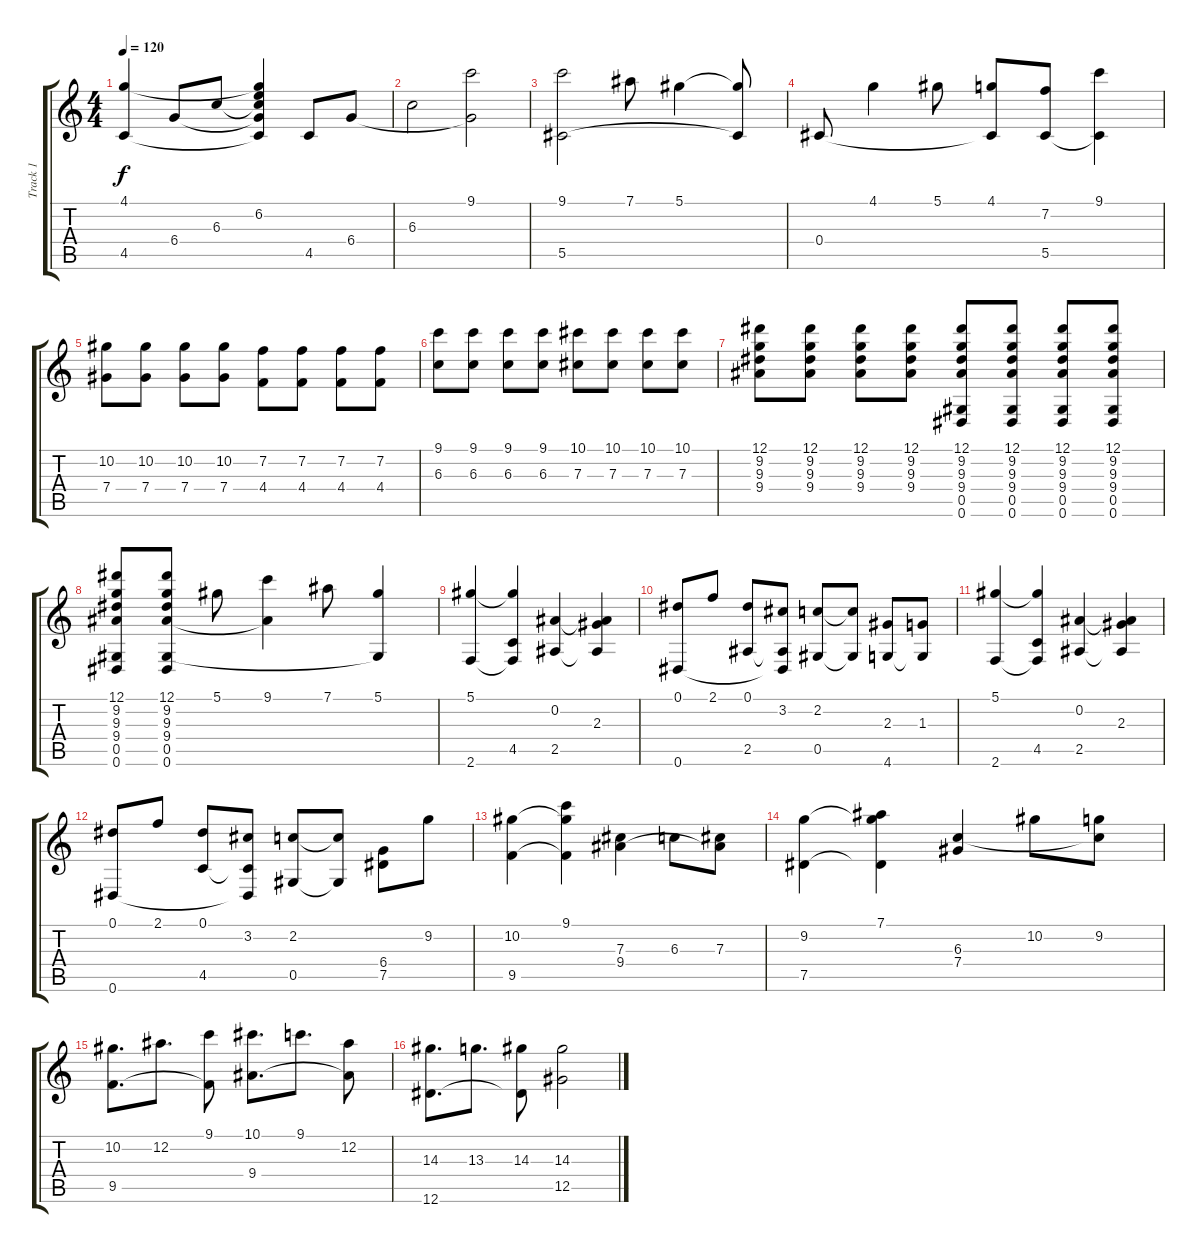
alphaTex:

\track ("Track 1" "Track 1") {instrument acousticguitarnylon}
\staff {score tabs}
\tuning (Eb4 Bb3 Gb3 Db3 Ab2 Eb2) {hide}
\ts (4 4)
\tempo 120
\clef g2
\ks c
(4.1 4.5).4{dy f} 6.4.8 6.3.8 (4.1{t} 6.2 6.3{t} 6.4{t} 4.5{t}).4 4.5.8 6.4.8 |
6.3.2 (9.1 6.4{t}).2 |
(9.1 5.5).2 7.1.8 5.1.4 (5.1{t} 5.5{t}).8 |
0.4.8 4.1.4 5.1.8 (4.1 0.4{t}).8 (7.2 5.5).8 (9.1 5.5{t}).4 |
(10.2 7.4).8 (10.2 7.4).8 (10.2 7.4).8 (10.2 7.4).8 (7.2 4.4).8 (7.2 4.4).8 (7.2 4.4).8 (7.2 4.4).8 |
(9.1 6.3).8 (9.1 6.3).8 (9.1 6.3).8 (9.1 6.3).8 (10.1 7.3).8 (10.1 7.3).8 (10.1 7.3).8 (10.1 7.3).8 |
(12.1 9.2 9.3 9.4).8 (12.1 9.2 9.3 9.4).8 (12.1 9.2 9.3 9.4).8 (12.1 9.2 9.3 9.4).8 (12.1 9.2 9.3 9.4 0.5 0.6).8 (12.1 9.2 9.3 9.4 0.5 0.6).8 (12.1 9.2 9.3 9.4 0.5 0.6).8 (12.1 9.2 9.3 9.4 0.5 0.6).8 |
(12.1 9.2 9.3 9.4 0.5 0.6).8 (12.1 9.2 9.3 9.4 0.5 0.6).8 5.1.8 (9.1 9.4{t}).4 7.1.8 (5.1 0.5{t}).4 |
(5.1 2.6).4 (5.1{t} 4.5 2.6{t}).4 (0.2 2.5).4 (0.2{t} 2.3 2.5{t}).4 |
(0.1 0.6).8 2.1.8 (0.1 2.5).8 (3.2 2.5{t} 0.6{t}).8 (2.2 0.5).8 (2.2{t} 0.5{t}).8 (2.3 4.6).8 (1.3 4.6{t}).8 |
(5.1 2.6).4 (5.1{t} 4.5 2.6{t}).4 (0.2 2.5).4 (0.2{t} 2.3 2.5{t}).4 |
(0.1 0.6).8 2.1.8 (0.1 4.5).8 (3.2 4.5{t} 0.6{t}).8 (2.2 0.5).8 (2.2{t} 0.5{t}).8 (6.4 7.5).8 9.2.8 |
(10.2 9.5).4 (9.1 10.2{t} 9.5{t}).4 (7.3 9.4).4 6.3.8 (7.3 9.4{t}).8 |
(9.2 7.5).4 (7.1 9.2{t} 7.5{t}).4 (6.3 7.4).4 10.2.8 (9.2 6.3{t}).8 |
(10.2 9.5).8{d} 12.2.8{d} (9.1 9.5{t}).8 (10.1 9.4).8{d} 9.1.8{d} (12.2 9.4{t}).8 |
(14.3 12.6).8{d} 13.3.8{d} (14.3 12.6{t}).8 (14.3 12.5).2
